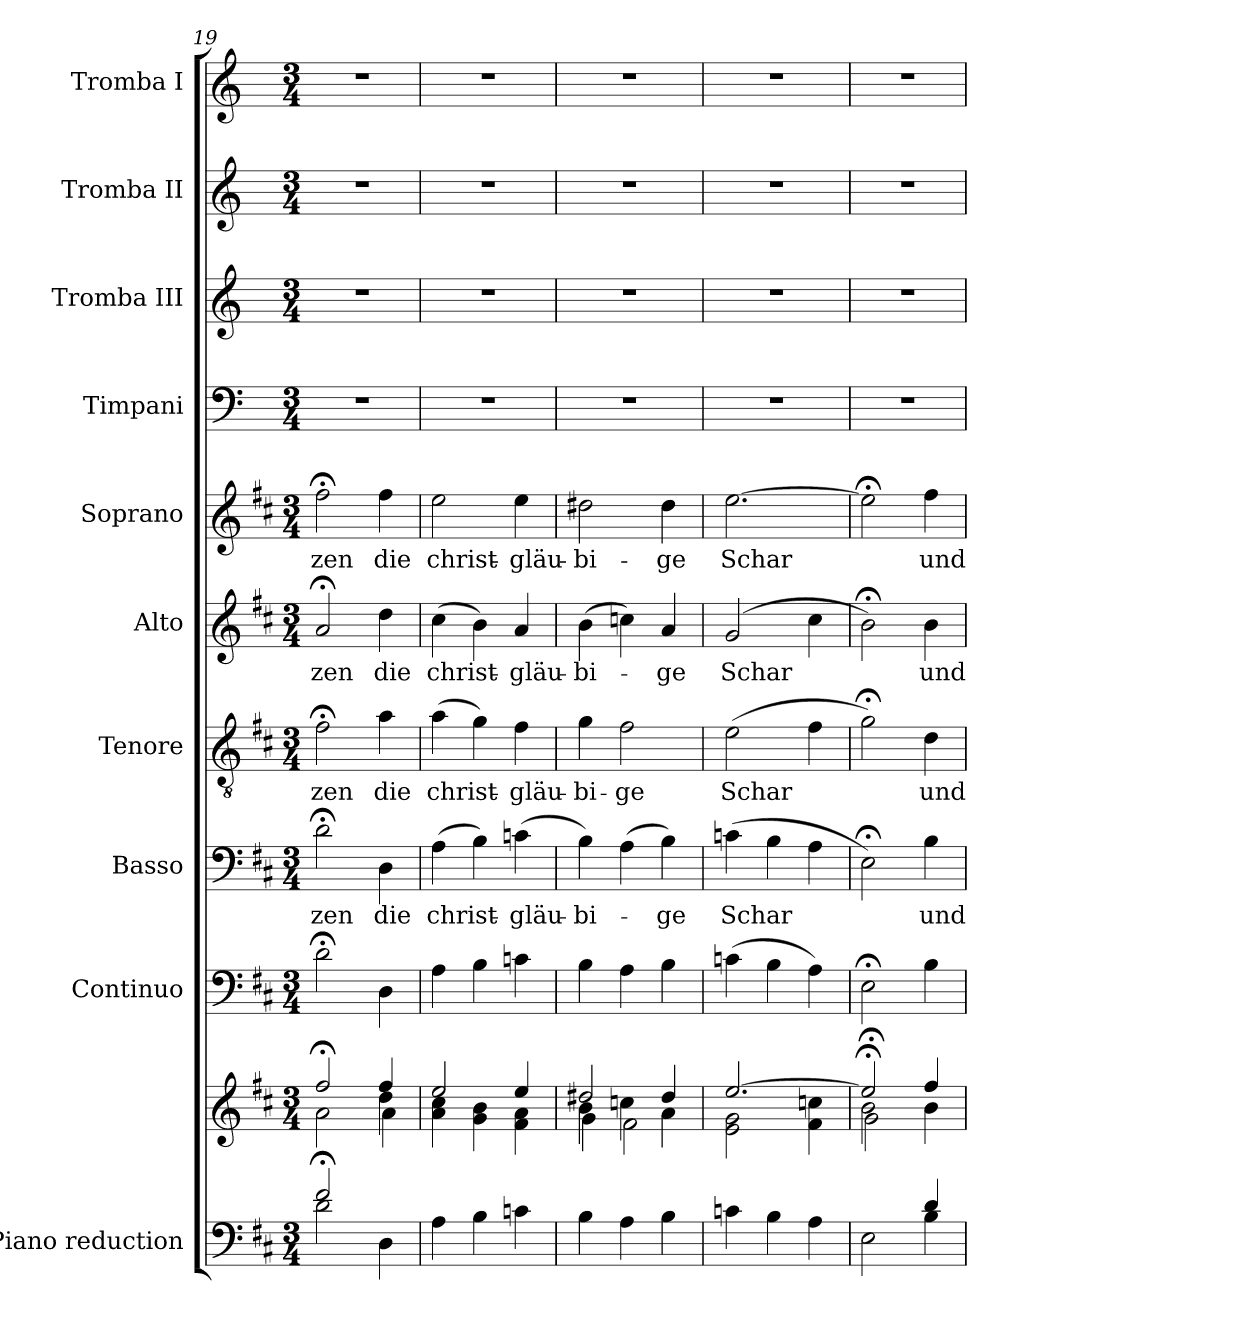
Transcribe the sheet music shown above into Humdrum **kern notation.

**kern	**kern	**kern	**kern	**text	**kern	**text	**kern	**text	**kern	**text	**kern	**kern	**kern	**kern
*part10	*part10	*part9	*part8	*part8	*part7	*part7	*part6	*part6	*part5	*part5	*part4	*part3	*part2	*part1
*staff11	*staff10	*staff9	*staff8	*staff8	*staff7	*staff7	*staff6	*staff6	*staff5	*staff5	*staff4	*staff3	*staff2	*staff1
*I"Piano reduction	*	*I"Continuo	*I"Basso	*	*I"Tenore	*	*I"Alto	*	*I"Soprano	*	*I"Timpani	*I"Tromba III	*I"Tromba II	*I"Tromba I
*I'Pno	*	*	*	*	*	*	*	*	*	*	*I'Timp	*	*	*
*clefF4	*clefG2	*clefF4	*clefF4	*	*clefGv2	*	*clefG2	*	*clefG2	*	*clefF4	*clefG2	*clefG2	*clefG2
*	*	*	*	*	*	*	*	*	*	*	*	*ITrd-1c-2	*ITrd-1c-2	*ITrd-1c-2
*k[f#c#]	*k[f#c#]	*k[f#c#]	*k[f#c#]	*	*k[f#c#]	*	*k[f#c#]	*	*k[f#c#]	*	*k[]	*k[f#c#]	*k[f#c#]	*k[f#c#]
*M3/4	*M3/4	*M3/4	*M3/4	*	*M3/4	*	*M3/4	*	*M3/4	*	*M3/4	*M3/4	*M3/4	*M3/4
=19	=19	=19	=19	=19	=19	=19	=19	=19	=19	=19	=19	=19	=19	=19
*^	*^	*	*	*	*	*	*	*	*	*	*	*	*	*
*	*	*	*^	*	*	*	*	*	*	*	*	*	*	*	*	*
!	!	!	!	!	!	!	!LO:LY:b	!	!LO:LY:b	!	!LO:LY:b	!	!LO:LY:b	!	!	!	!
2f#;/	2d\	2ff#;</	2a\	2ryy	2d;<\	2d;<\	-zen	2f#;<\	-zen	2a;</	-zen	2ff#;<\	-zen	2.r	2.r	2.r	2.r
!	!	!	!	!	!	!	!LO:LY:b	!	!LO:LY:b	!	!LO:LY:b	!	!LO:LY:b	!	!	!	!
4ryy	4D\	4ff#/	4dd\	4a\	4D\	4D\	die	4a\	die	4dd\	die	4ff#\	die	.	.	.	.
=20	=20	=20	=20	=20	=20	=20	=20	=20	=20	=20	=20	=20	=20	=20	=20	=20	=20
!	!	!	!	!	!	!	!LO:LY:b	!	!LO:LY:b	!	!LO:LY:b	!	!LO:LY:b	!	!	!	!
*v	*v	*	*	*	*	*	*	*	*	*	*	*	*	*	*	*	*
*	*	*v	*v	*	*	*	*	*	*	*	*	*	*	*	*	*
4A\	2ee/	4a\ 4cc#\	4A\	(>4A\	christ-	(>4a\	christ-	(>4cc#\	christ-	2ee\	christ-	2.r	2.r	2.r	2.r
4B\	.	4g\ 4b\	4B\	4B\)	.	4g\)	.	4b\)	.	.	.	.	.	.	.
!	!	!	!	!	!LO:LY:b	!	!LO:LY:b	!	!LO:LY:b	!	!LO:LY:b	!	!	!	!
4cn\	4ee/	4f#\ 4a\	4cn\	(>4cn\	-gläu-	4f#\	-gläu-	4a/	-gläu-	4ee\	-gläu-	.	.	.	.
=21	=21	=21	=21	=21	=21	=21	=21	=21	=21	=21	=21	=21	=21	=21	=21
*	*	*^	*	*	*	*	*	*	*	*	*	*	*	*	*
!	!	!	!	!	!	!LO:LY:b	!	!LO:LY:b	!	!LO:LY:b	!	!LO:LY:b	!	!	!	!
4B\	2dd#X/	4b\	4g\	4B\	4B\)	-bi-	4g\	-bi-	(>4b\	-bi-	2dd#X\	-bi-	2.r	2.r	2.r	2.r
!	!	!	!	!	!	!	!	!LO:LY:b	!	!	!	!	!	!	!	!
4A\	.	4ccn\	2f#\	4A\	(>4A\	.	2f#\	-ge	4ccn\)	.	.	.	.	.	.	.
!	!	!	!	!	!	!LO:LY:b	!	!	!	!LO:LY:b	!	!LO:LY:b	!	!	!	!
4B\	4dd#/	4a\	.	4B\	4B\)	-ge	.	.	4a/	-ge	4dd#\	-ge	.	.	.	.
*	*	*v	*v	*	*	*	*	*	*	*	*	*	*	*	*	*
=22	=22	=22	=22	=22	=22	=22	=22	=22	=22	=22	=22	=22	=22	=22	=22
!	!	!	!	!	!LO:LY:b	!	!LO:LY:b	!	!LO:LY:b	!	!LO:LY:b	!	!	!	!
4cn\	[2.ee/	2e\ 2g\	(>4cn\	(>4cn\	Schar	(>2e\	Schar	(>2g/	Schar	[2.ee\	Schar	2.r	2.r	2.r	2.r
4B\	.	.	4B\	4B\	.	.	.	.	.	.	.	.	.	.	.
4A\	.	4f#\ 4ccn\	4A\)	4A\	.	4f#\	.	4cc#\	.	.	.	.	.	.	.
!!LO:PB:g=z
=23	=23	=23	=23	=23	=23	=23	=23	=23	=23	=23	=23	=23	=23	=23	=23
*^	*	*^	*	*	*	*	*	*	*	*	*	*	*	*	*
2ryy	2E\	2ee;</]	2b\	2g;\	2E;<\	2E;<\)	.	2g;<\)	.	2b;<\)	.	2ee;<\]	.	2.r	2.r	2.r	2.r
!	!	!	!	!	!	!	!LO:LY:b	!	!LO:LY:b	!	!LO:LY:b	!	!LO:LY:b	!	!	!	!
4d/	4B\	4ff#/	4b\	4ryy	4B\	4B\	und	4d\	und	4b\	und	4ff#\	und	.	.	.	.
*v	*v	*	*	*	*	*	*	*	*	*	*	*	*	*	*	*	*
*	*v	*v	*v	*	*	*	*	*	*	*	*	*	*	*	*	*
=	=	=	=	=	=	=	=	=	=	=	=	=	=	=
*-	*-	*-	*-	*-	*-	*-	*-	*-	*-	*-	*-	*-	*-	*-
